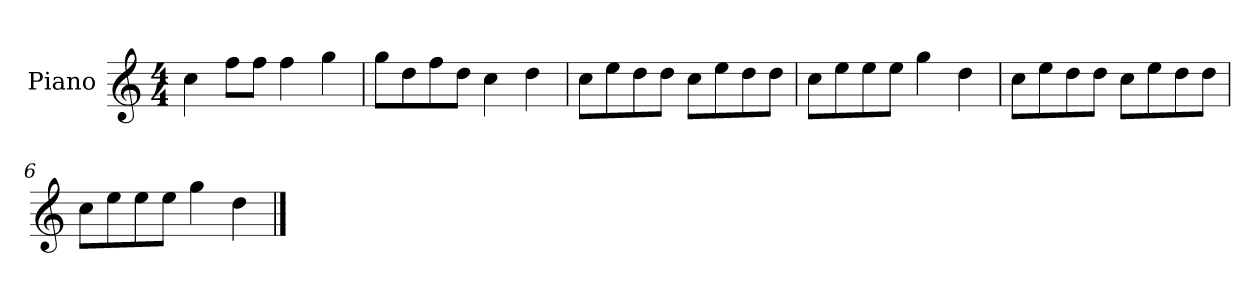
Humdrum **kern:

**kern
*part1
*staff1
*I"Piano
*I'P-no
*clefG2
*k[]
*M4/4
*MM90
=1
4cc\
8ff\L
8ff\J
4ff\
4gg\
=2
8gg\L
8dd\
8ff\
8dd\J
4cc\
4dd\
=3
8cc\L
8ee\
8dd\
8dd\J
8cc\L
8ee\
8dd\
8dd\J
=4
8cc\L
8ee\
8ee\
8ee\J
4gg\
4dd\
=5
8cc\L
8ee\
8dd\
8dd\J
8cc\L
8ee\
8dd\
8dd\J
=6
8cc\L
8ee\
8ee\
8ee\J
4gg\
4dd\
==
*-
